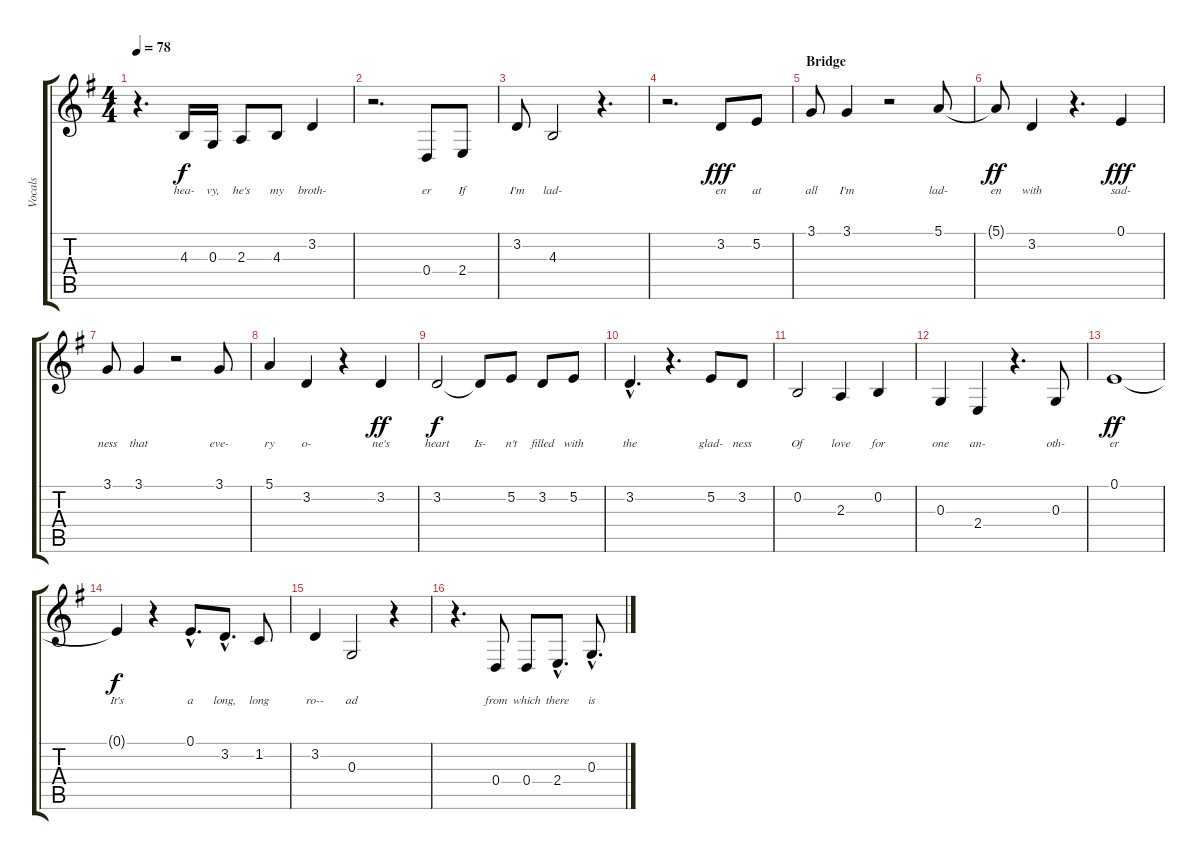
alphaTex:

\track ("Vocals" "Vocals") {instrument tenorsax}
\staff {score tabs}
\tuning (E4 B3 G3 D3 A2 E2) {hide}
\ts (4 4)
\tempo 78
\clef g2
\ks g
r.4{d dy f} 4.3.16{lyrics (0 "hea-") lyrics (1 "") lyrics (2 "") lyrics (3 "") lyrics (4 "")} 0.3.16{lyrics (0 "vy,") lyrics (1 "") lyrics (2 "") lyrics (3 "") lyrics (4 "")} 2.3.8{lyrics (0 "he's") lyrics (1 "") lyrics (2 "") lyrics (3 "") lyrics (4 "")} 4.3.8{lyrics (0 "my") lyrics (1 "") lyrics (2 "") lyrics (3 "") lyrics (4 "")} 3.2.4{lyrics (0 "broth-") lyrics (1 "") lyrics (2 "") lyrics (3 "") lyrics (4 "")} |
r.2{d} 0.4.8{lyrics (0 "er") lyrics (1 "") lyrics (2 "") lyrics (3 "") lyrics (4 "")} 2.4.8{lyrics (0 "If") lyrics (1 "") lyrics (2 "") lyrics (3 "") lyrics (4 "")} |
3.2.8{lyrics (0 "I'm") lyrics (1 "") lyrics (2 "") lyrics (3 "") lyrics (4 "")} 4.3.2{lyrics (0 "lad-") lyrics (1 "") lyrics (2 "") lyrics (3 "") lyrics (4 "")} r.4{d} |
r.2{d} 3.2.8{lyrics (0 "en") lyrics (1 "") lyrics (2 "") lyrics (3 "") lyrics (4 "") dy fff} 5.2.8{lyrics (0 "at") lyrics (1 "") lyrics (2 "") lyrics (3 "") lyrics (4 "")} |
\section ("" "Bridge")
3.1.8{lyrics (0 "all") lyrics (1 "") lyrics (2 "") lyrics (3 "") lyrics (4 "")} 3.1.4{lyrics (0 "I'm") lyrics (1 "") lyrics (2 "") lyrics (3 "") lyrics (4 "")} r.2 5.1.8{lyrics (0 "lad-") lyrics (1 "") lyrics (2 "") lyrics (3 "") lyrics (4 "")} |
5.1{t}.8{lyrics (0 "en") lyrics (1 "") lyrics (2 "") lyrics (3 "") lyrics (4 "") dy ff} 3.2.4{lyrics (0 "with") lyrics (1 "") lyrics (2 "") lyrics (3 "") lyrics (4 "")} r.4{d} 0.1.4{lyrics (0 "sad-") lyrics (1 "") lyrics (2 "") lyrics (3 "") lyrics (4 "") dy fff} |
3.1.8{lyrics (0 "ness") lyrics (1 "") lyrics (2 "") lyrics (3 "") lyrics (4 "")} 3.1.4{lyrics (0 "that") lyrics (1 "") lyrics (2 "") lyrics (3 "") lyrics (4 "")} r.2 3.1.8{lyrics (0 "eve-") lyrics (1 "") lyrics (2 "") lyrics (3 "") lyrics (4 "")} |
5.1.4{lyrics (0 "ry") lyrics (1 "") lyrics (2 "") lyrics (3 "") lyrics (4 "")} 3.2.4{lyrics (0 "o-") lyrics (1 "") lyrics (2 "") lyrics (3 "") lyrics (4 "")} r.4 3.2.4{lyrics (0 "ne's") lyrics (1 "") lyrics (2 "") lyrics (3 "") lyrics (4 "") dy ff} |
3.2.2{lyrics (0 "heart") lyrics (1 "") lyrics (2 "") lyrics (3 "") lyrics (4 "") dy f} 3.2{t}.8{lyrics (0 "Is-") lyrics (1 "") lyrics (2 "") lyrics (3 "") lyrics (4 "")} 5.2.8{lyrics (0 "n't") lyrics (1 "") lyrics (2 "") lyrics (3 "") lyrics (4 "")} 3.2.8{lyrics (0 "filled") lyrics (1 "") lyrics (2 "") lyrics (3 "") lyrics (4 "")} 5.2.8{lyrics (0 "with") lyrics (1 "") lyrics (2 "") lyrics (3 "") lyrics (4 "")} |
3.2{hac}.4{d lyrics (0 "the") lyrics (1 "") lyrics (2 "") lyrics (3 "") lyrics (4 "")} r.4{d} 5.2.8{lyrics (0 "glad-") lyrics (1 "") lyrics (2 "") lyrics (3 "") lyrics (4 "")} 3.2.8{lyrics (0 "ness") lyrics (1 "") lyrics (2 "") lyrics (3 "") lyrics (4 "")} |
0.2.2{lyrics (0 "Of") lyrics (1 "") lyrics (2 "") lyrics (3 "") lyrics (4 "")} 2.3.4{lyrics (0 "love") lyrics (1 "") lyrics (2 "") lyrics (3 "") lyrics (4 "")} 0.2.4{lyrics (0 "for") lyrics (1 "") lyrics (2 "") lyrics (3 "") lyrics (4 "")} |
0.3.4{lyrics (0 "one") lyrics (1 "") lyrics (2 "") lyrics (3 "") lyrics (4 "")} 2.4.4{lyrics (0 "an-") lyrics (1 "") lyrics (2 "") lyrics (3 "") lyrics (4 "")} r.4{d} 0.3.8{lyrics (0 "oth-") lyrics (1 "") lyrics (2 "") lyrics (3 "") lyrics (4 "")} |
0.1.1{lyrics (0 "er") lyrics (1 "") lyrics (2 "") lyrics (3 "") lyrics (4 "") dy ff} |
0.1{t}.4{lyrics (0 "It's") lyrics (1 "") lyrics (2 "") lyrics (3 "") lyrics (4 "") dy f} r.4 0.1{hac}.8{d lyrics (0 "a") lyrics (1 "") lyrics (2 "") lyrics (3 "") lyrics (4 "")} 3.2{hac}.8{d lyrics (0 "long,") lyrics (1 "") lyrics (2 "") lyrics (3 "") lyrics (4 "")} 1.2.8{lyrics (0 "long") lyrics (1 "") lyrics (2 "") lyrics (3 "") lyrics (4 "")} |
3.2.4{lyrics (0 "ro--") lyrics (1 "") lyrics (2 "") lyrics (3 "") lyrics (4 "")} 0.3.2{lyrics (0 "ad") lyrics (1 "") lyrics (2 "") lyrics (3 "") lyrics (4 "")} r.4 |
r.4{d} 0.4.8{lyrics (0 "from") lyrics (1 "") lyrics (2 "") lyrics (3 "") lyrics (4 "")} 0.4.8{lyrics (0 "which") lyrics (1 "") lyrics (2 "") lyrics (3 "") lyrics (4 "")} 2.4{hac}.8{d lyrics (0 "there") lyrics (1 "") lyrics (2 "") lyrics (3 "") lyrics (4 "")} 0.3{hac}.8{d lyrics (0 "is") lyrics (1 "") lyrics (2 "") lyrics (3 "") lyrics (4 "")}
